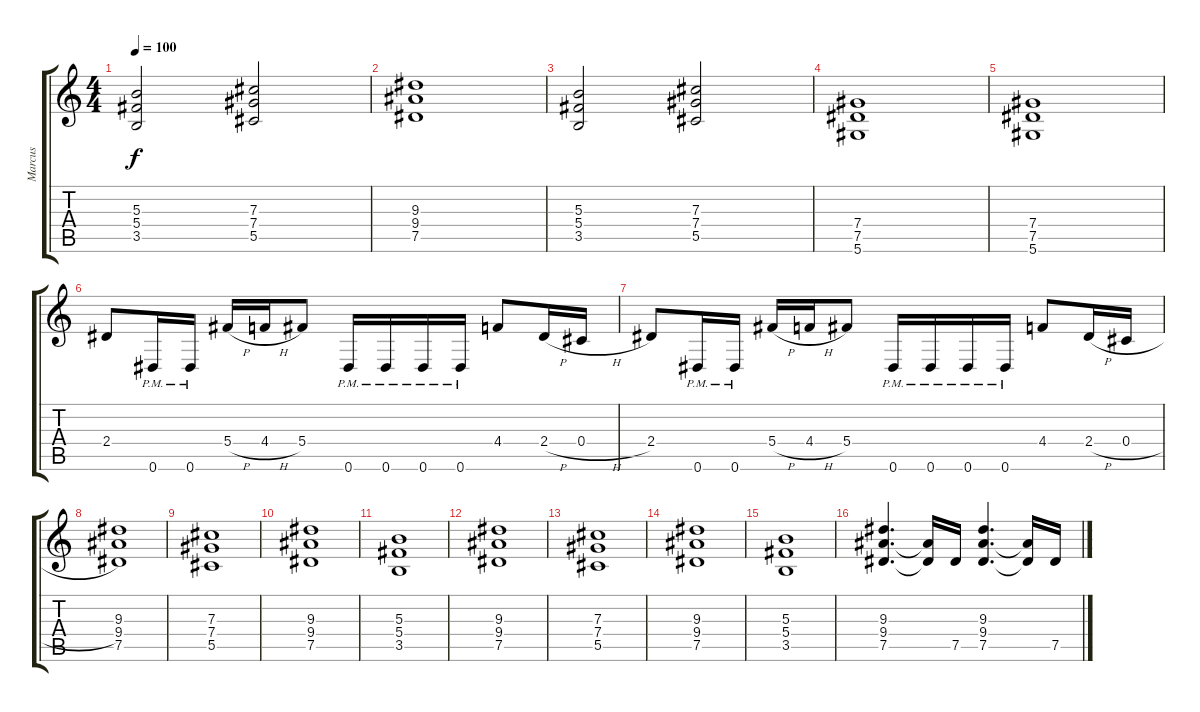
\track ("Marcus" "Marcus") {instrument distortionguitar}
\staff {score tabs}
\tuning (Eb4 Bb3 Gb3 Db3 Ab2 Eb2) {hide}
\ts (4 4)
\tempo 100
\clef g2
\ks c
(5.3 5.4 3.5).2{dy f} (7.3 7.4 5.5).2 |
(9.3 9.4 7.5).1 |
(5.3 5.4 3.5).2 (7.3 7.4 5.5).2 |
(7.4 7.5 5.6).1 |
(7.4 7.5 5.6).1 |
2.4.8 0.6{pm}.16 0.6{pm}.16 5.4{h}.16 4.4{h}.16 5.4.8 0.6{pm}.16 0.6{pm}.16 0.6{pm}.16 0.6{pm}.16 4.4.8 2.4{h}.16 0.4{h}.16 |
2.4.8 0.6{pm}.16 0.6{pm}.16 5.4{h}.16 4.4{h}.16 5.4.8 0.6{pm}.16 0.6{pm}.16 0.6{pm}.16 0.6{pm}.16 4.4.8 2.4{h}.16 0.4{h}.16 |
(9.3 9.4 7.5).1 |
(7.3 7.4 5.5).1 |
(9.3 9.4 7.5).1 |
(5.3 5.4 3.5).1 |
(9.3 9.4 7.5).1 |
(7.3 7.4 5.5).1 |
(9.3 9.4 7.5).1 |
(5.3 5.4 3.5).1 |
(9.3 9.4 7.5).4{d} (9.4{t} 7.5{t}).16 7.5.16 (9.3 9.4 7.5).4{d} (9.4{t} 7.5{t}).16 7.5.16
